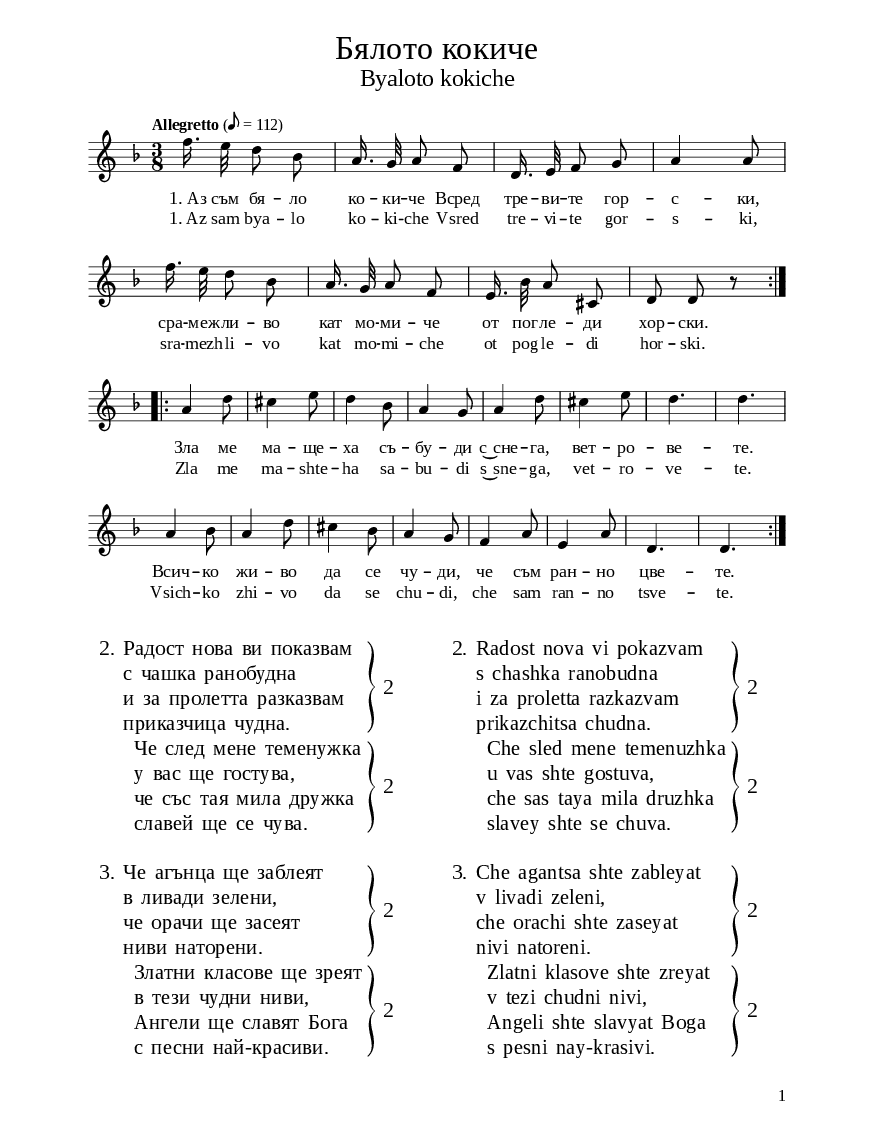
\version "2.24.0"

% include paper part and global functions
\include "include/globals.ily"

"rightBraces047" = \markup {
  \column {
    % repeat braces
    \translate #'(0 . -3.1 )
    \right-brace #44

    \translate #'(0 . -5.2 )
    \right-brace #44

    \translate #'(0 . -7.6 )
    \right-brace #44

    \translate #'(0 . -5.2 )
    \right-brace #44

  }
  \column {
    % repeat numbers
    \translate #'(0 . -3.7 )
    2

    \translate #'(0 . -9.3 )
    2

    \translate #'(0 . -11.9 )
    2

    \translate #'(0 . -9.7 )
    2
  }
}

\bookpart {
  \include "include/bookpart-paper.ily"
  \score {
    \include "include/score-layout.ily"


    \new Voice \absolute  {
      \clef treble
      \key f \major
      \time 3/8
      \tempoFunc "Allegretto" 8 "112"
      \autoBeamOff

      f''16. e''32 d''8 bes' | a'16. g'32 a'8 f' | d'16. e'32 f'8 g' | a'4 a'8 \break |
      f''16. e''32 d''8 bes' | a'16. g'32 a'8 f' | e'16. bes'32 a'8 cis' | d'8 d' r | \bar ":|." \break
      \repeat volta 2 {
        \bar ":|.|:"
        a'4 d''8 | cis''4 e''8 | d''4 bes'8 | a'4 g'8 | a'4 d''8 | cis''4 e''8 | d''4. |  d''4. \break | % 17
        a'4 bes'8 | a'4 d''8 | cis''4 bes'8 |  a'4 g'8 | f'4 a'8 | e'4 a'8 |  d'4. | d'4.
      } \break |
    }

    \addlyrics {
      "1. Аз" съм бя -- ло ко -- ки -- че
      Всред тре -- ви -- те гор -- с -- ки,
      сра -- меж -- ли -- во кат мо -- ми -- че
      от пог -- ле -- ди хор -- ски. Зла ме ма -- ще -- ха съ -- бу -- ди
      с~сне -- га, вет -- ро -- ве -- те.
      Всич -- ко жи -- во да се чу -- ди,
      че съм ран -- но цве -- те.}
      \addlyrics {
        "1. Az" sam bya -- lo ko -- ki -- che
        Vsred tre -- vi -- te gor -- s -- ki,
        sra -- mezh -- li -- vo kat mo -- mi -- che
        ot pog -- le -- di hor -- ski. Zla me ma -- shte -- ha sa -- bu -- di
        s~sne -- ga, vet -- ro -- ve -- te.
        Vsich -- ko zhi -- vo da se chu -- di,
        che sam ran -- no tsve -- te.}
        \header {
          title = \titleFunc "Бялото кокиче" "Byaloto kokiche"
        }

        \midi{}

      } % score

      \markup \fontsize #bgCoupletFontSize {
        \hspace #1
        \override #`(baseline-skip . ,bgCoupletBaselineSkip)
        \column {
          \line {    2. Радост нова ви показвам }
          \line {   "   " с чашка ранобудна }
          \line {   "   " и за пролетта разказвам }
          \line {   "   " приказчица чудна. }

          \line {  "     " Че след мене теменужка  }
          \line {   "     " у вас ще гостува, }
          \line {   "     " че със тая мила дружка }
          \line {   "     " славей ще се чува. }

          \line { " " }
          \line { 3. Че агънца ще заблеят  }
          \line {   "   " в ливади зелени, }
          \line {   "   " че орачи ще засеят }
          \line {   "   " ниви наторени. }

          \line { "     " Златни класове ще зреят  }
          \line {   "     " в тези чудни ниви, }
          \line {   "     " Ангели ще славят Бога }
          \line {   "     " с песни най-красиви. }
        }  \"rightBraces047"

        \hspace #5
        \override #`(baseline-skip . ,bgCoupletBaselineSkip)
        \column {
          \line {    2. Radost nova vi pokazvam }
          \line {   "   " s chashka ranobudna }
          \line {   "   " i za proletta razkazvam }
          \line {   "   " prikazchitsa chudna. }

          \line {  "     " Che sled mene temenuzhka  }
          \line {   "     " u vas shte gostuva, }
          \line {   "     " che sas taya mila druzhka }
          \line {   "     " slavey shte se chuva. }

          \line { " " }
          \line { 3. Che agantsa shte zableyat  }
          \line {   "   " v livadi zeleni, }
          \line {   "   " che orachi shte zaseyat }
          \line {   "   " nivi natoreni. }

          \line { "     " Zlatni klasove shte zreyat  }
          \line {   "     " v tezi chudni nivi, }
          \line {   "     " Angeli shte slavyat Boga }
          \line {   "     " s pesni nay-krasivi. }
        }  \"rightBraces047" %column
      }  % markup

      \pageBreak

      % include foreign translation(s) of the song
      \version "2.22.0"

\markup \fill-line { \fontsize #6 "Ich bin das weiße Schneeglöckchen" }
\markup \null
\markup \null
\markup \fontsize #+2.5 {
  \hspace #14
  \override #'(baseline-skip . 2)
  \column {
    \line { "   " }

    \line {1. Ich bin das weiße Schneeglöckchen}

    \line { "   "inmitten der Gräsern des Waldes,}

    \line { "   "schüchtern wie ein junges Mädchen }

    \line { "   "unter den Blicken der Menschen. }

    \line { "     "Die böse Stiefmutter hat mich geweckt, }

    \line { "     "mit dem Schnee und mit dem Wind. }

    \line { "     "Alles Lebendige wundert sich, }

    \line { "     "dass ich eine Frühblüher bin.}

    \line { "   " }

    \line { 2. Ich zeige euch eine neue Freude}

    \line { "   "mit einem früh erwachten Glöckchen,}

    \line { "   "und erzähle über den Frühling}

    \line { "   "ein wunderbares Märchen,}

    \line { "     "Dass nach mir das Veilchen}

    \line { "     "bei euch Gast sein wird, }

    \line { "     "und dass man mit dieser lieben Freundin}

    \line { "     "die Nachtigall hören wird.}
    \line { "   " }

    \line { 3. Dass Lämmer blöken werden}

    \line { "   "auf grünen Weiden, }

    \line { "   "die Bauer werden }

    \line { "   "die gedüngten Feldern säen.}

    \line { "     "Goldene Ähren werden reifen,}

    \line { "     "auf diesen wunderbaren Feldern.}

    \line { "     "Die Engel werden Gott loben }

    \line { "     "mit den allerschönsten Liedern.}
  }
}


    } % bookpart 
